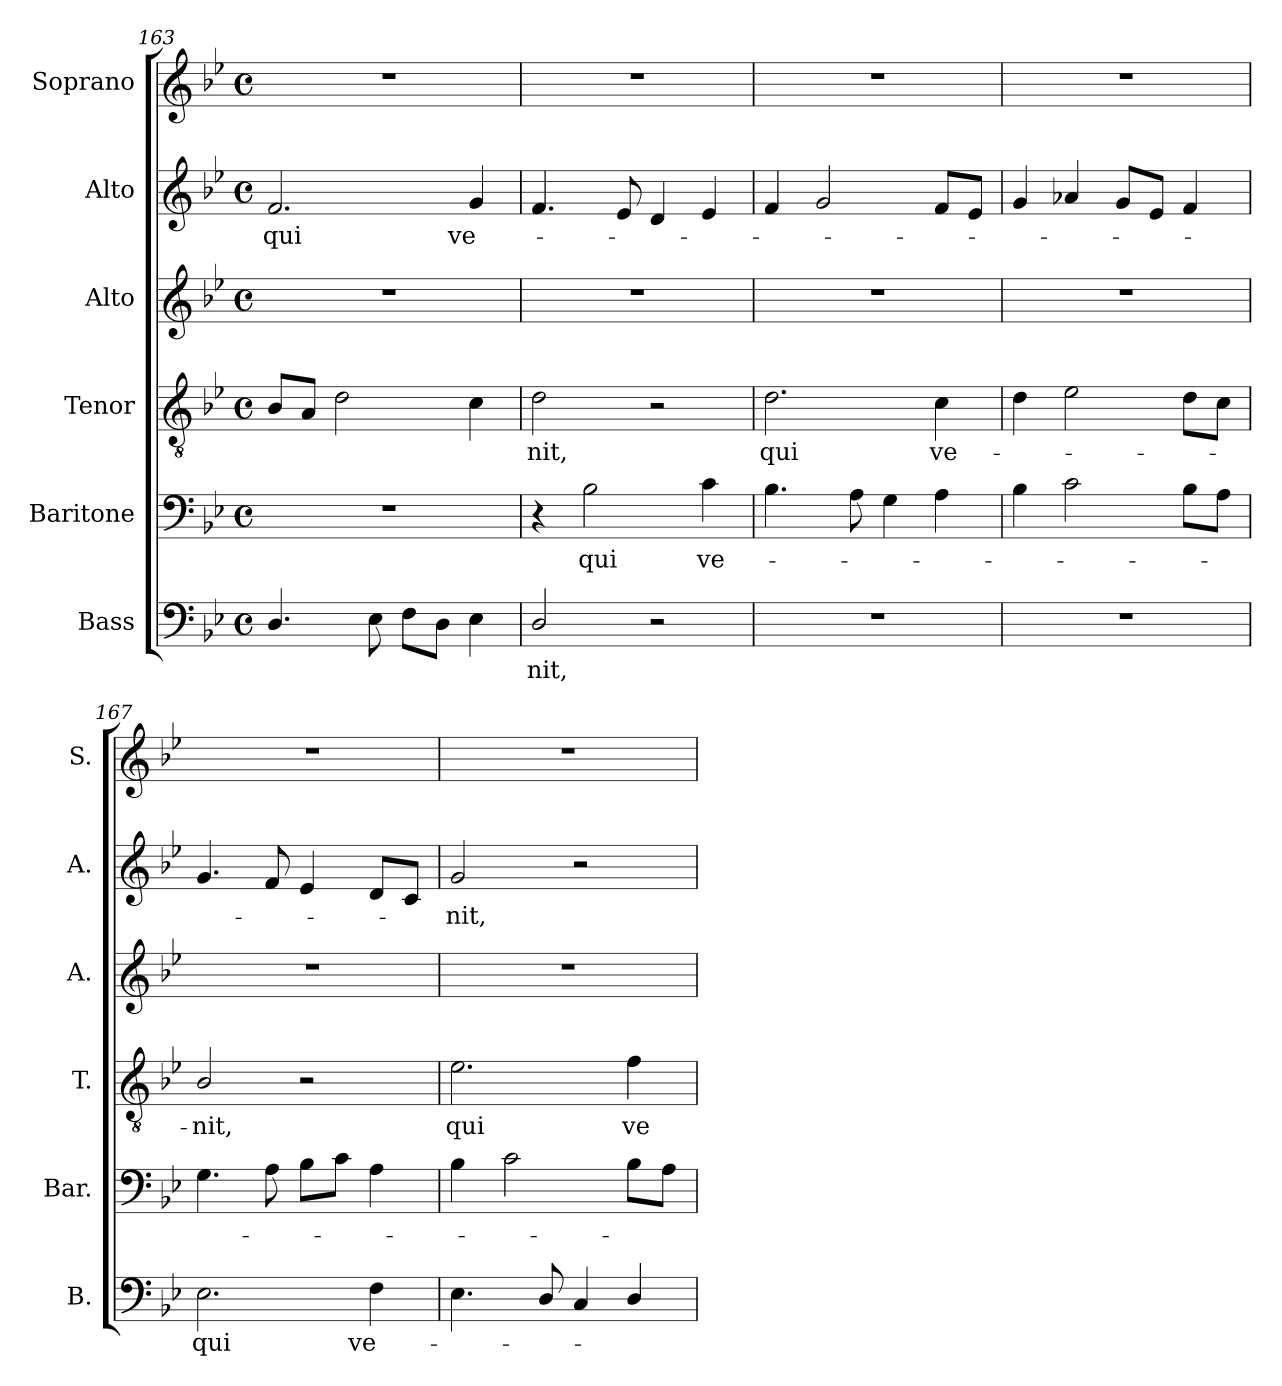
**kern	**text	**kern	**text	**kern	**text	**kern	**kern	**text	**kern
*part6	*part6	*part5	*part5	*part4	*part4	*part3	*part2	*part2	*part1
*staff6	*staff6	*staff5	*staff5	*staff4	*staff4	*staff3	*staff2	*staff2	*staff1
*I"Bass	*	*I"Baritone	*	*I"Tenor	*	*I"Alto	*I"Alto	*	*I"Soprano
*I'B.	*	*I'Bar.	*	*I'T.	*	*I'A.	*I'A.	*	*I'S.
*clefF4	*	*clefF4	*	*clefGv2	*	*clefG2	*clefG2	*	*clefG2
*	*	*	*	*ITrd7c12	*	*	*	*	*
*k[b-e-]	*	*k[b-e-]	*	*k[b-e-]	*	*k[b-e-]	*k[b-e-]	*	*k[b-e-]
*B-:	*	*B-:	*	*B-:	*	*B-:	*B-:	*	*B-:
*M4/4	*	*M4/4	*	*M4/4	*	*M4/4	*M4/4	*	*M4/4
*met(c)	*	*met(c)	*	*met(c)	*	*met(c)	*met(c)	*	*met(c)
=163	=163	=163	=163	=163	=163	=163	=163	=163	=163
!	!	!	!	!	!	!	!	!LO:LY:b:color=#000000	!
4.Di/	.	1r	.	8BB-i/L	.	1r	2.fi/	qui	1r
.	.	.	.	8AAi/J	.	.	.	.	.
.	.	.	.	2Di\	.	.	.	.	.
8E-i\	.	.	.	.	.	.	.	.	.
8Fi\L	.	.	.	.	.	.	.	.	.
8Di\J	.	.	.	.	.	.	.	.	.
!	!	!	!	!	!	!	!	!LO:LY:b:color=#000000	!
4E-i\	.	.	.	4Ci\	.	.	4gi/	ve-	.
=164	=164	=164	=164	=164	=164	=164	=164	=164	=164
!	!LO:LY:b:color=#000000	!	!	!	!	!	!	!	!
!	!	!	!	!	!LO:LY:b:color=#000000	!	!	!	!
2Di/	-nit,	4r	.	2Di\	-nit,	1r	4.fi/	.	1r
!	!	!	!LO:LY:b:color=#000000	!	!	!	!	!	!
.	.	2B-i\	qui	.	.	.	.	.	.
.	.	.	.	.	.	.	8e-i/	.	.
2r	.	.	.	2r	.	.	4di/	.	.
!	!	!	!LO:LY:b:color=#000000	!	!	!	!	!	!
.	.	4ci\	ve-	.	.	.	4e-i/	.	.
!!LO:PB:g=z
=165	=165	=165	=165	=165	=165	=165	=165	=165	=165
!	!	!	!	!	!LO:LY:b:color=#000000	!	!	!	!
1r	.	4.B-i\	.	2.Di\	qui	1r	4fi/	.	1r
.	.	.	.	.	.	.	2gi/	.	.
.	.	8Ai\	.	.	.	.	.	.	.
.	.	4Gi\	.	.	.	.	.	.	.
!	!	!	!	!	!LO:LY:b:color=#000000	!	!	!	!
.	.	4Ai\	.	4Ci\	ve-	.	8fi/L	.	.
.	.	.	.	.	.	.	8e-i/J	.	.
=166	=166	=166	=166	=166	=166	=166	=166	=166	=166
1r	.	4B-i\	.	4Di\	.	1r	4gi/	.	1r
.	.	2ci\	.	2E-i\	.	.	4a-Xi/	.	.
.	.	.	.	.	.	.	8gi/L	.	.
.	.	.	.	.	.	.	8e-i/J	.	.
.	.	8B-i\L	.	8Di\L	.	.	4fi/	.	.
.	.	8Ai\J	.	8Ci\J	.	.	.	.	.
=167	=167	=167	=167	=167	=167	=167	=167	=167	=167
!	!LO:LY:b:color=#000000	!	!	!	!	!	!	!	!
!	!	!	!	!	!LO:LY:b:color=#000000	!	!	!	!
2.E-i\	qui	4.Gi\	.	2BB-i/	-nit,	1r	4.gi/	.	1r
.	.	8Ai\	.	.	.	.	8fi/	.	.
.	.	8B-i\L	.	2r	.	.	4e-i/	.	.
.	.	8ci\J	.	.	.	.	.	.	.
!	!LO:LY:b:color=#000000	!	!	!	!	!	!	!	!
4Fi\	ve-	4Ai\	.	.	.	.	8di/L	.	.
.	.	.	.	.	.	.	8ci/J	.	.
=168	=168	=168	=168	=168	=168	=168	=168	=168	=168
!	!	!	!	!	!LO:LY:b:color=#000000	!	!	!	!
!	!	!	!	!	!	!	!	!LO:LY:b:color=#000000	!
4.E-i\	.	4B-i\	.	2.E-i\	qui	1r	2gi/	-nit,	1r
.	.	2ci\	.	.	.	.	.	.	.
8Di/	.	.	.	.	.	.	.	.	.
4Ci/	.	.	.	.	.	.	2r	.	.
!	!	!	!	!	!LO:LY:b:color=#000000	!	!	!	!
4Di/	.	8B-i\L	.	4Fi\	ve-	.	.	.	.
.	.	8Ai\J	.	.	.	.	.	.	.
=	=	=	=	=	=	=	=	=	=
*-	*-	*-	*-	*-	*-	*-	*-	*-	*-
